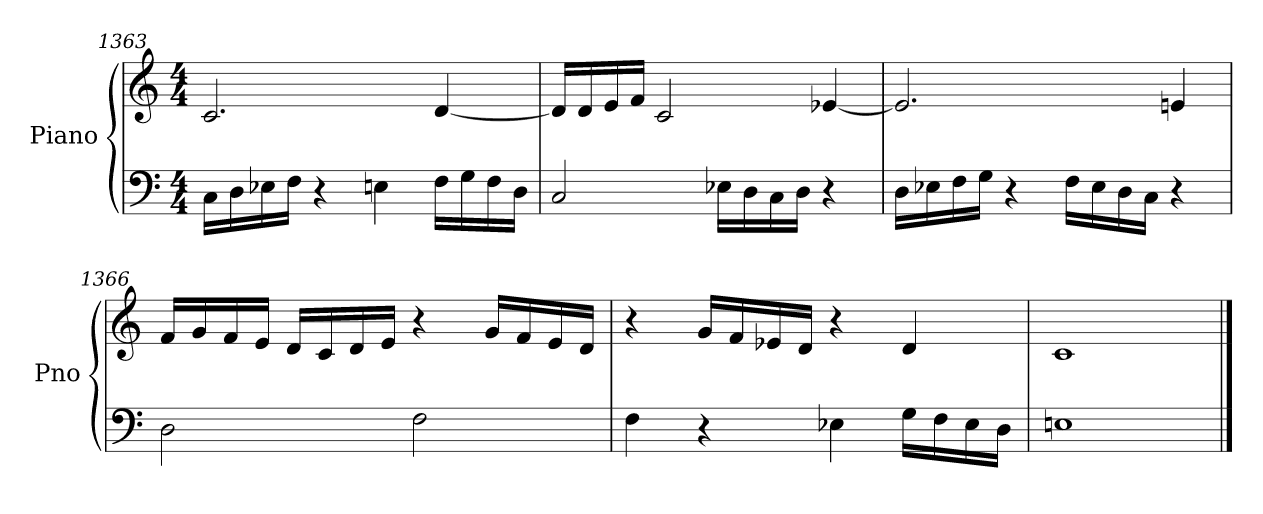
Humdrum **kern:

**kern	**kern
*part1	*part1
*staff2	*staff1
*I"Piano	*
*I'Pno	*
!!LO:LB:g=z
*clefF4	*clefG2
*k[]	*k[]
*M4/4	*M4/4
=1363	=1363
16C\LL	2.c/
16D\	.
16E-X\	.
16F\JJ	.
4r	.
4En\	.
16F\LL	[4d/
16G\	.
16F\	.
16D\JJ	.
=1364	=1364
2C/	16d/LL]
.	16d/
.	16e/
.	16f/JJ
.	2c/
16E-X\LL	.
16D\	.
16C\	.
16D\JJ	.
4r	[4e-X/
=1365	=1365
16D\LL	2.e-/]
16E-X\	.
16F\	.
16G\JJ	.
4r	.
16F\LL	.
16E-\	.
16D\	.
16C\JJ	.
4r	4en/
!!LO:LB:g=z
=1366	=1366
2D\	16f/LL
.	16g/
.	16f/
.	16e/JJ
.	16d/LL
.	16c/
.	16d/
.	16e/JJ
2F\	4r
.	16g/LL
.	16f/
.	16e/
.	16d/JJ
=1367	=1367
4F\	4r
4r	16g/LL
.	16f/
.	16e-X/
.	16d/JJ
4E-X\	4r
16G\LL	4d/
16F\	.
16E-\	.
16D\JJ	.
=1368	=1368
1En	1c
==	==
*-	*-
